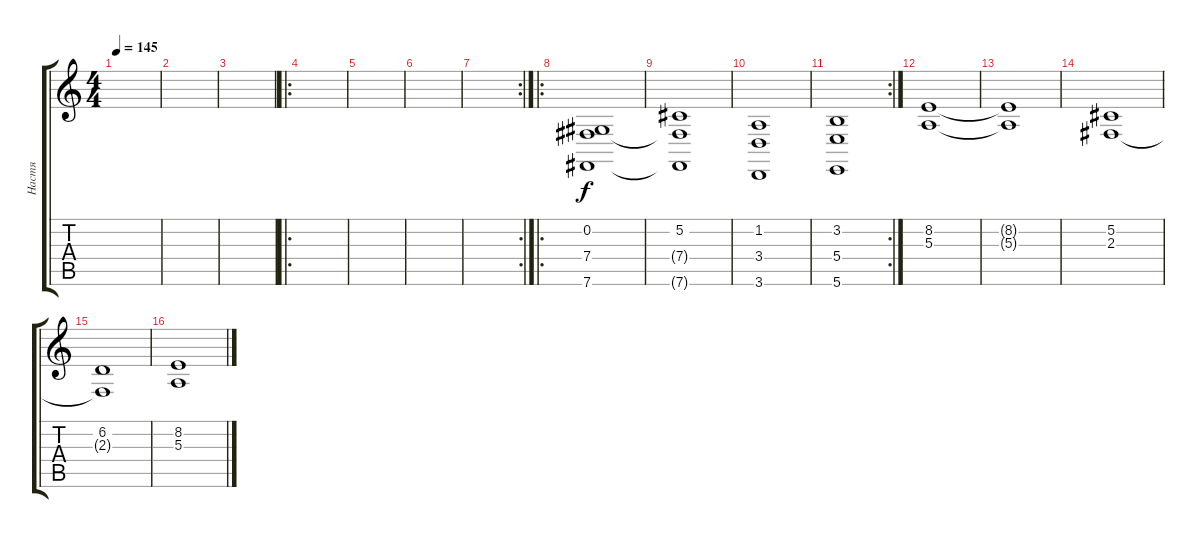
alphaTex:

\track ("Настя" "Настя") {instrument stringensemble2}
\staff {score tabs}
\tuning (Db4 Ab3 E3 B2 Gb2 B1) {hide}
\ts (4 4)
\tempo 145
\clef g2
\ks c
|
|
|
\ro
|
|
|
\rc 2
|
\ro
(0.2 7.4 7.6).1{instrument stringensemble2} |
(5.2 7.4{t} 7.6{t}).1 |
(1.2 3.4 3.6).1 |
\rc 2
(3.2 5.4 5.6).1 |
(8.2 5.3).1 |
(8.2{t} 5.3{t}).1 |
(5.2 2.3).1 |
(6.2 2.3{t}).1 |
(8.2 5.3).1
